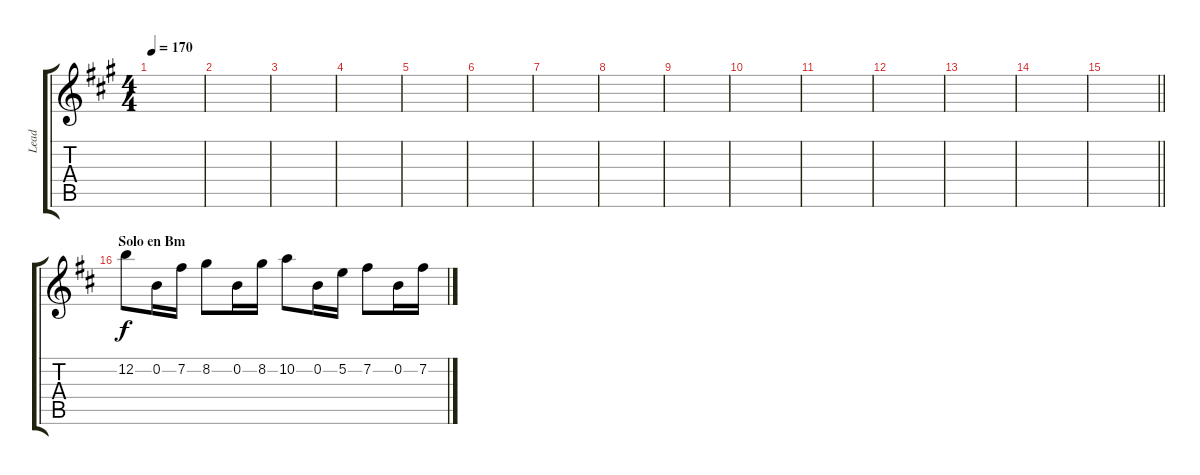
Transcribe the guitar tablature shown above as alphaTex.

\track ("Lead" "Lead") {instrument distortionguitar}
\staff {score tabs}
\tuning (E4 B3 G3 D3 A2 E2) {hide}
\ts (4 4)
\tempo 170
\clef g2
\ks f#minor
|
|
|
|
|
|
|
|
|
|
|
|
|
|
\barLineRight lightlight
|
\section ("" "Solo en Bm")
\ks bminor
12.2.8 0.2.16 7.2.16 8.2.8 0.2.16 8.2.16 10.2.8 0.2.16 5.2.16 7.2.8 0.2.16 7.2.16
